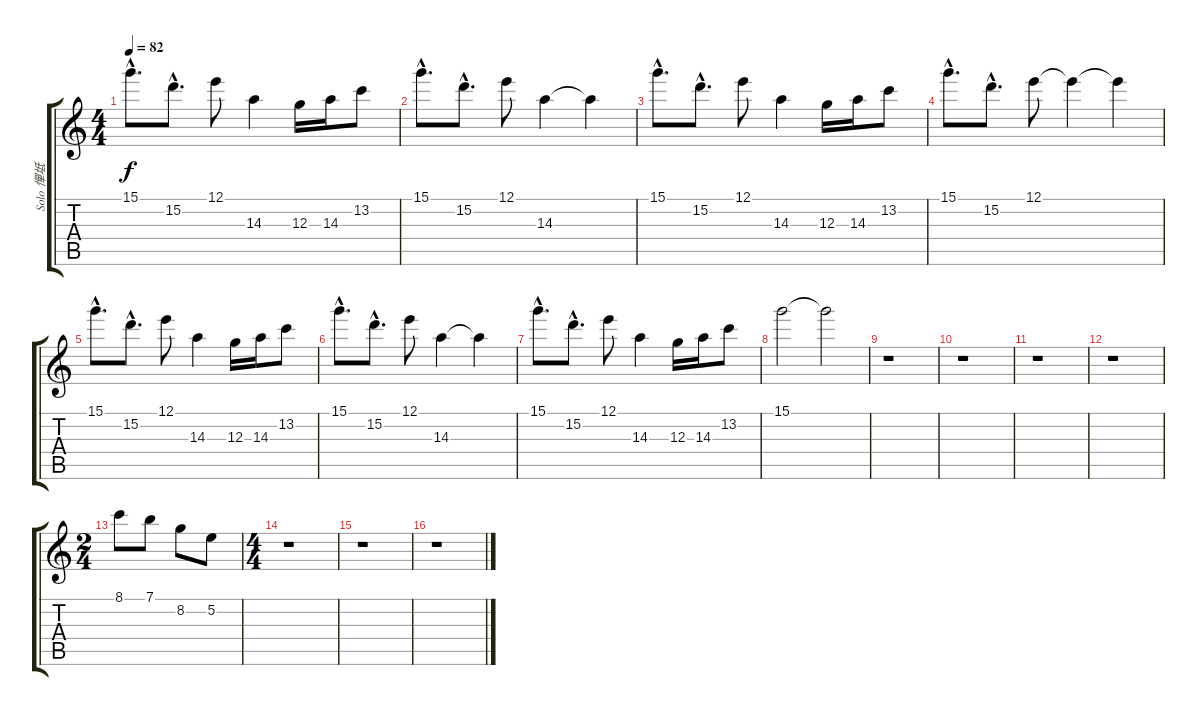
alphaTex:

\track ("Solo 憚坻" "Solo 憚坻") {instrument distortionguitar}
\staff {score tabs}
\tuning (E4 B3 G3 D3 A2 E2) {hide}
\ts (4 4)
\tempo 82
\clef g2
\ks c
15.1{hac}.8{d dy f instrument distortionguitar} 15.2{hac}.8{d} 12.1.8 14.3.4 12.3.16 14.3.16 13.2.8 |
15.1{hac}.8{d} 15.2{hac}.8{d} 12.1.8 14.3.4 14.3{t}.4 |
15.1{hac}.8{d} 15.2{hac}.8{d} 12.1.8 14.3.4 12.3.16 14.3.16 13.2.8 |
15.1{hac}.8{d} 15.2{hac}.8{d} 12.1.8 12.1{t}.4 12.1{t}.4 |
15.1{hac}.8{d} 15.2{hac}.8{d} 12.1.8 14.3.4 12.3.16 14.3.16 13.2.8 |
15.1{hac}.8{d} 15.2{hac}.8{d} 12.1.8 14.3.4 14.3{t}.4 |
15.1{hac}.8{d} 15.2{hac}.8{d} 12.1.8 14.3.4 12.3.16 14.3.16 13.2.8 |
15.1.2 15.1{t}.2 |
r.1 |
r.1 |
r.1 |
r.1 |
\ts (2 4)
8.1.8{instrument acousticguitarnylon} 7.1.8 8.2.8 5.2.8 |
\ts (4 4)
r.1{instrument distortionguitar} |
r.1 |
r.1
